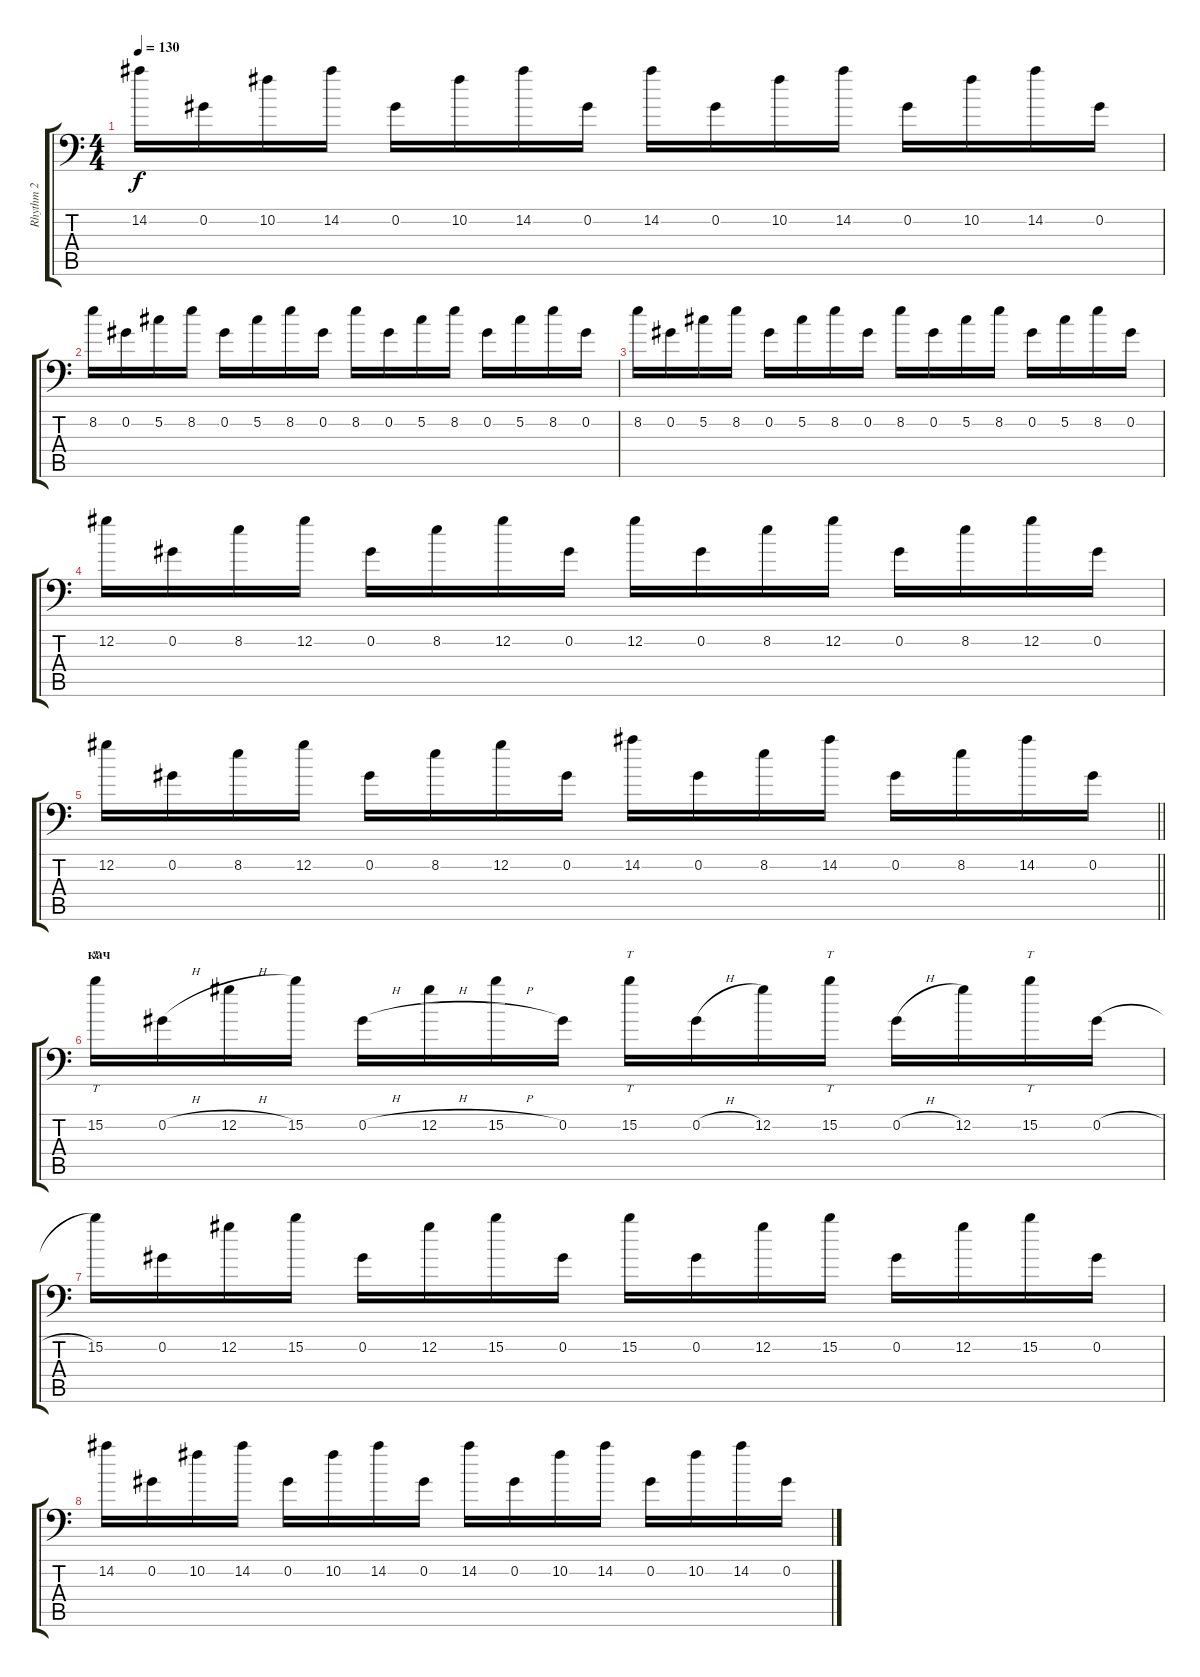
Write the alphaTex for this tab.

\track ("Rhythm 2" "Rhythm 2") {instrument distortionguitar}
\staff {score tabs}
\tuning (Db4 Ab3 E3 B2 Gb2 Ab1) {hide}
\ts (4 4)
\tempo 130
\clef f4
\ks c
14.2.16{dy f} 0.2.16 10.2.16 14.2.16 0.2.16 10.2.16 14.2.16 0.2.16 14.2.16 0.2.16 10.2.16 14.2.16 0.2.16 10.2.16 14.2.16 0.2.16 |
8.2.16 0.2.16 5.2.16 8.2.16 0.2.16 5.2.16 8.2.16 0.2.16 8.2.16 0.2.16 5.2.16 8.2.16 0.2.16 5.2.16 8.2.16 0.2.16 |
8.2.16 0.2.16 5.2.16 8.2.16 0.2.16 5.2.16 8.2.16 0.2.16 8.2.16 0.2.16 5.2.16 8.2.16 0.2.16 5.2.16 8.2.16 0.2.16 |
12.2.16 0.2.16 8.2.16 12.2.16 0.2.16 8.2.16 12.2.16 0.2.16 12.2.16 0.2.16 8.2.16 12.2.16 0.2.16 8.2.16 12.2.16 0.2.16 |
\barLineRight lightlight
12.2.16 0.2.16 8.2.16 12.2.16 0.2.16 8.2.16 12.2.16 0.2.16 14.2.16 0.2.16 8.2.16 14.2.16 0.2.16 8.2.16 14.2.16 0.2.16 |
\section ("" "кач")
15.2.16{tt} 0.2{h}.16 12.2{h}.16 15.2.16 0.2{h}.16 12.2{h}.16 15.2{h}.16 0.2.16 15.2.16{tt} 0.2{h}.16 12.2.16 15.2.16{tt} 0.2{h}.16 12.2.16 15.2.16{tt} 0.2{h}.16 |
15.2.16 0.2.16 12.2.16 15.2.16 0.2.16 12.2.16 15.2.16 0.2.16 15.2.16 0.2.16 12.2.16 15.2.16 0.2.16 12.2.16 15.2.16 0.2.16 |
14.2.16 0.2.16 10.2.16 14.2.16 0.2.16 10.2.16 14.2.16 0.2.16 14.2.16 0.2.16 10.2.16 14.2.16 0.2.16 10.2.16 14.2.16 0.2.16
